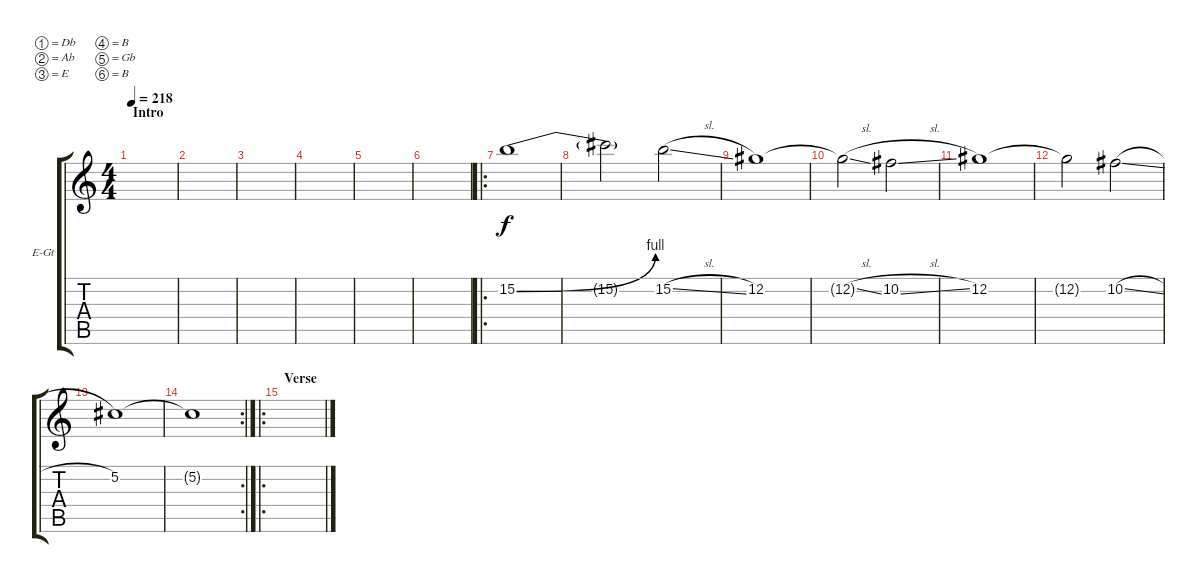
\bracketExtendMode groupsimilarinstruments
\firstSystemTrackNameOrientation horizontal
\otherSystemsTrackNameOrientation horizontal
\track ("Lead Guitar 2" "E-Gt") {instrument overdrivenguitar}
\staff {score tabs}
\tuning (Db4 Ab3 E3 B2 Gb2 B1)
\ts (4 4)
\section ("" "Intro")
\tempo 218
\clef g2
\scale
0.256303
\ks c
|
\scale
0.333333 |
\scale
0.333333 |
\scale
0.333333 |
|
|
\ro
15.2{be (bend 0 0 14.399999999999999 4)}.1 |
15.2{t}.2 15.2{sl}.2 |
12.2.1 |
12.2{sl t}.2 10.2{sl}.2 |
12.2.1 |
12.2{t}.2 10.2{sl}.2 |
5.2.1 |
\rc 2
5.2{t}.1 |
\ro
\section ("" "Verse")
